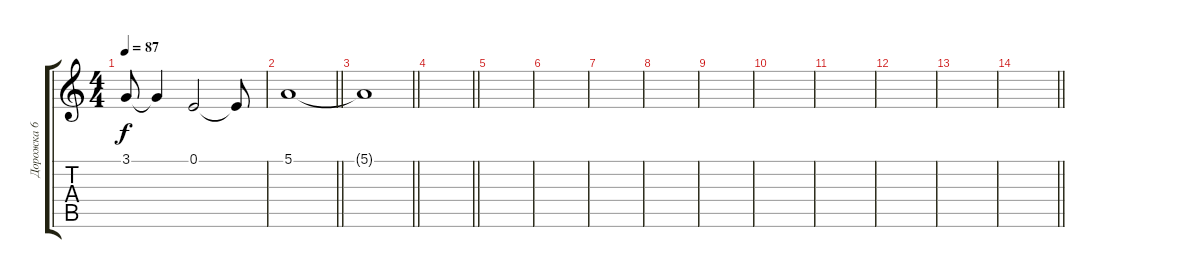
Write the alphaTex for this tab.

\track ("Дорожка 6" "Дорожка 6") {instrument voiceoohs}
\staff {score tabs}
\tuning (E4 B3 G3 D3 A2 E2) {hide}
\ts (4 4)
\tempo 87
\clef g2
\ks c
3.1.8{dy f} 3.1{t}.4 0.1.2 0.1{t}.8 |
\barLineRight lightlight
5.1.1 |
\barLineRight lightlight
5.1{t}.1 |
\barLineRight lightlight
|
|
|
|
|
|
|
|
|
|
\barLineRight lightlight
